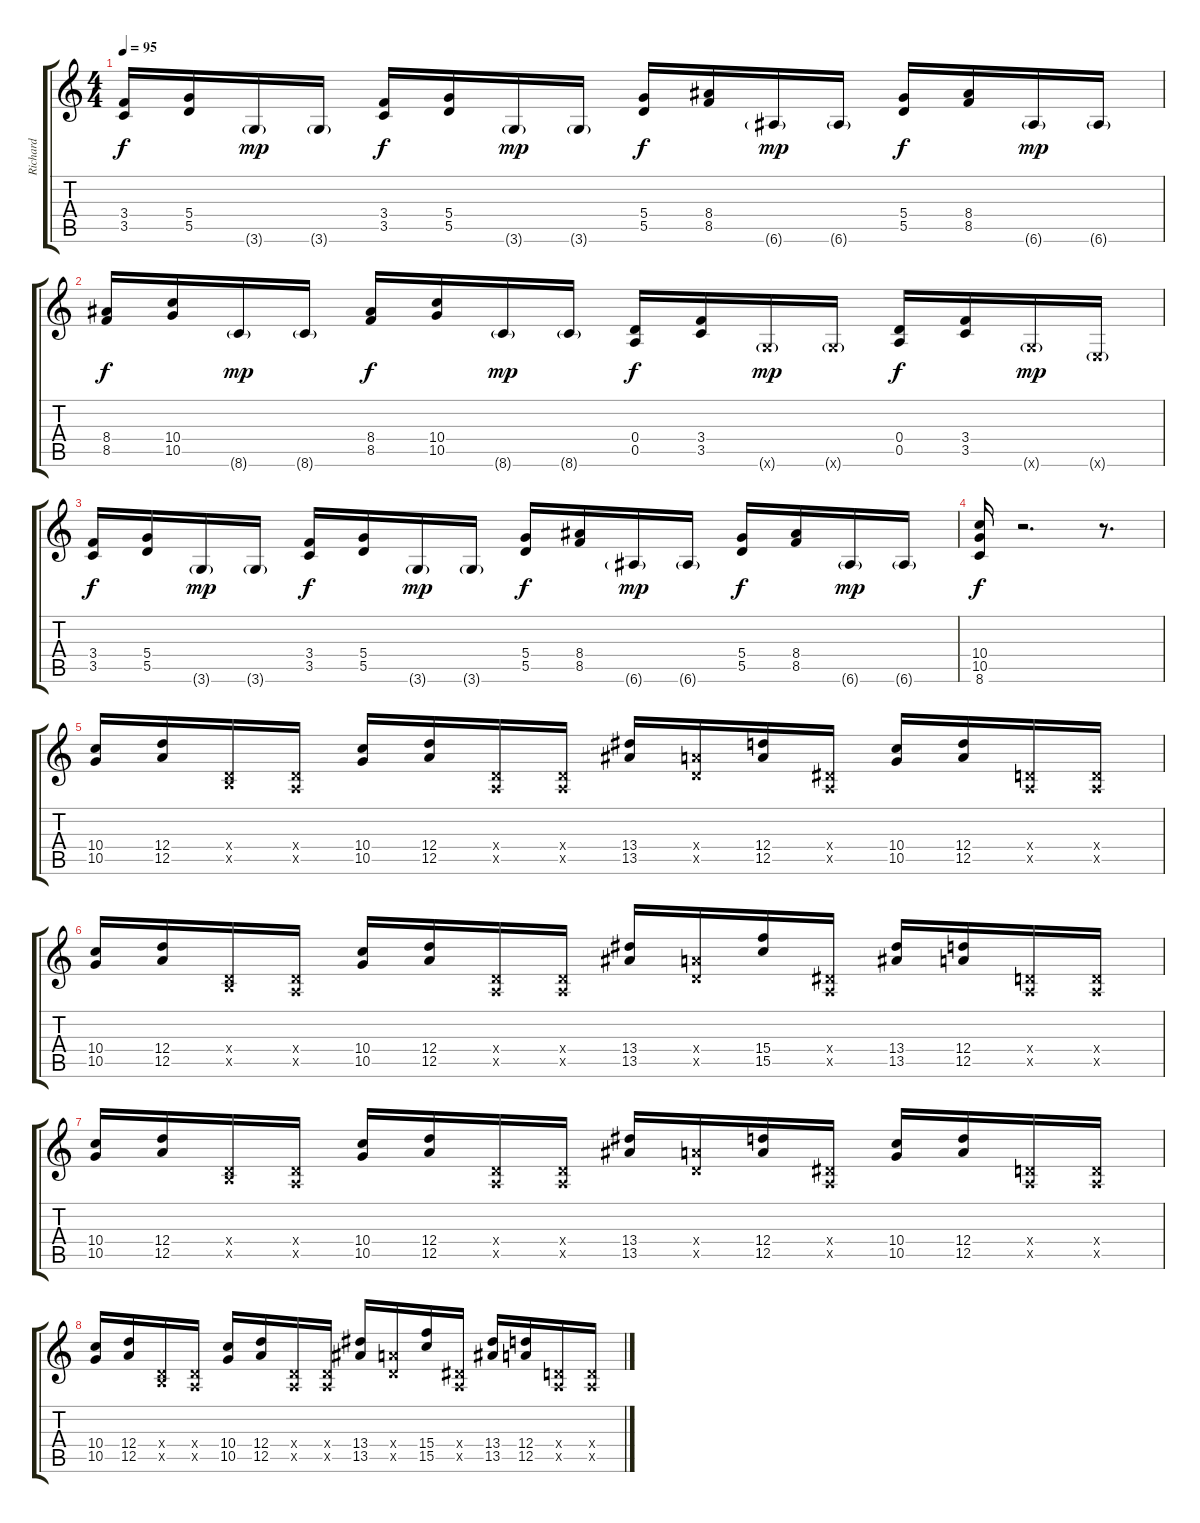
\track ("Richard" "Richard") {instrument acousticguitarsteel}
\staff {score tabs}
\tuning (E4 B3 G3 D3 A2 E2) {hide}
\ts (4 4)
\tempo 95
\clef g2
\ks c
(3.4 3.5).16{dy f volume 13} (5.4 5.5).16 3.6{g}.16{dy mp} 3.6{g}.16 (3.4 3.5).16{dy f} (5.4 5.5).16 3.6{g}.16{dy mp} 3.6{g}.16 (5.4 5.5).16{dy f} (8.4 8.5).16 6.6{g}.16{dy mp} 6.6{g}.16 (5.4 5.5).16{dy f} (8.4 8.5).16 6.6{g}.16{dy mp} 6.6{g}.16 |
(8.4 8.5).16{dy f} (10.4 10.5).16 8.6{g}.16{dy mp} 8.6{g}.16 (8.4 8.5).16{dy f} (10.4 10.5).16 8.6{g}.16{dy mp} 8.6{g}.16 (0.4 0.5).16{dy f} (3.4 3.5).16 3.6{g x}.16{dy mp} 3.6{g x}.16 (0.4 0.5).16{dy f} (3.4 3.5).16 3.6{g x}.16{dy mp} 0.6{g x}.16 |
(3.4 3.5).16{dy f} (5.4 5.5).16 3.6{g}.16{dy mp} 3.6{g}.16 (3.4 3.5).16{dy f} (5.4 5.5).16 3.6{g}.16{dy mp} 3.6{g}.16 (5.4 5.5).16{dy f} (8.4 8.5).16 6.6{g}.16{dy mp} 6.6{g}.16 (5.4 5.5).16{dy f} (8.4 8.5).16 6.6{g}.16{dy mp} 6.6{g}.16 |
(10.4 10.5 8.6).16{dy f} r.2{d} r.8{d} |
(10.4 10.5).16{volume 16} (12.4 12.5).16 (0.4{x} 2.5{x}).16 (0.4{x} 0.5{x}).16 (10.4 10.5).16 (12.4 12.5).16 (0.4{x} 0.5{x}).16 (0.4{x} 0.5{x}).16 (13.4 13.5).16 (0.4{x} 12.5{x}).16 (12.4 12.5).16 (1.4{x} 0.5{x}).16 (10.4 10.5).16 (12.4 12.5).16 (0.4{x} 0.5{x}).16 (0.4{x} 0.5{x}).16 |
(10.4 10.5).16 (12.4 12.5).16 (0.4{x} 2.5{x}).16 (0.4{x} 0.5{x}).16 (10.4 10.5).16 (12.4 12.5).16 (0.4{x} 0.5{x}).16 (0.4{x} 0.5{x}).16 (13.4 13.5).16 (0.4{x} 12.5{x}).16 (15.4 15.5).16 (1.4{x} 0.5{x}).16 (13.4 13.5).16 (12.4 12.5).16 (0.4{x} 0.5{x}).16 (0.4{x} 0.5{x}).16 |
(10.4 10.5).16 (12.4 12.5).16 (0.4{x} 2.5{x}).16 (0.4{x} 0.5{x}).16 (10.4 10.5).16 (12.4 12.5).16 (0.4{x} 0.5{x}).16 (0.4{x} 0.5{x}).16 (13.4 13.5).16 (0.4{x} 12.5{x}).16 (12.4 12.5).16 (1.4{x} 0.5{x}).16 (10.4 10.5).16 (12.4 12.5).16 (0.4{x} 0.5{x}).16 (0.4{x} 0.5{x}).16 |
(10.4 10.5).16 (12.4 12.5).16 (0.4{x} 2.5{x}).16 (0.4{x} 0.5{x}).16 (10.4 10.5).16 (12.4 12.5).16 (0.4{x} 0.5{x}).16 (0.4{x} 0.5{x}).16 (13.4 13.5).16 (0.4{x} 12.5{x}).16 (15.4 15.5).16 (1.4{x} 0.5{x}).16 (13.4 13.5).16 (12.4 12.5).16 (0.4{x} 0.5{x}).16 (0.4{x} 0.5{x}).16
